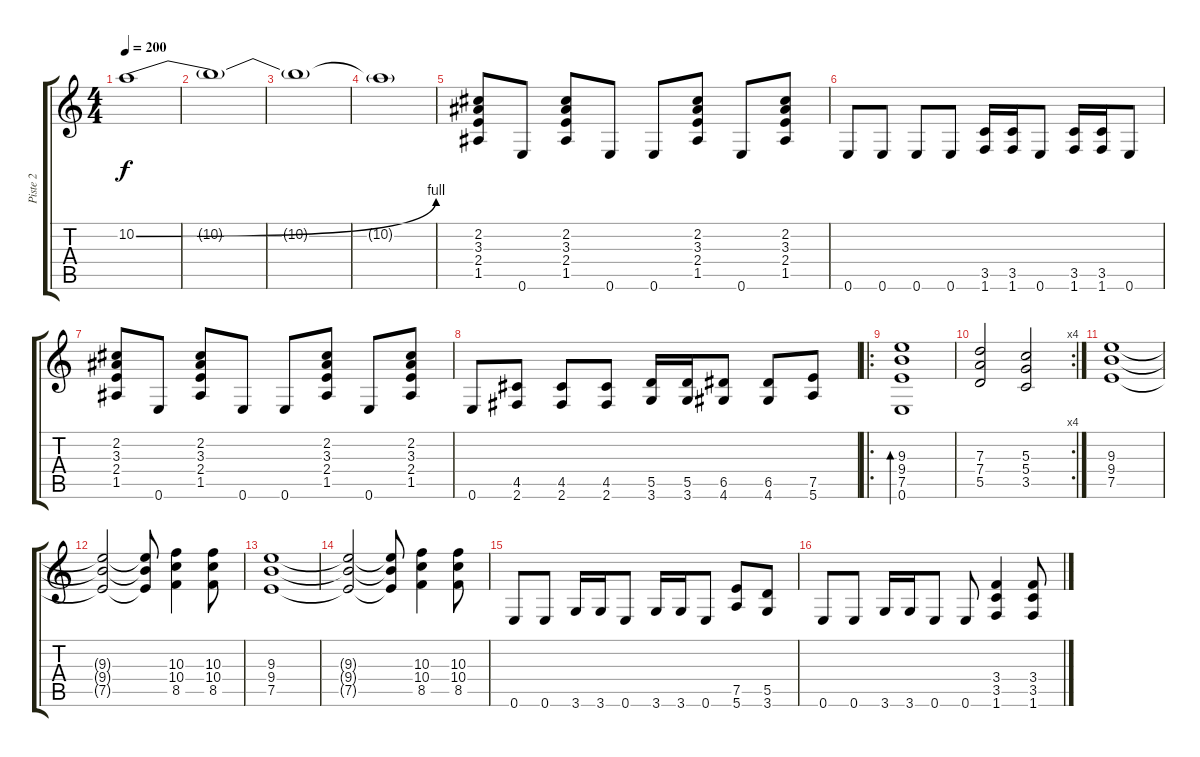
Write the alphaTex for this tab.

\track ("Piste 2" "Piste 2") {instrument distortionguitar}
\staff {score tabs}
\tuning (E4 B3 G3 D3 A2 E2) {hide}
\ts (4 4)
\tempo 200
\clef g2
\ks c
10.2{be (bend 0 0 60 4)}.1{dy f} |
10.2{t}.1 |
10.2{t}.1 |
10.2{t}.1 |
(2.2 3.3 2.4 1.5).8 0.6.8 (2.2 3.3 2.4 1.5).8 0.6.8 0.6.8 (2.2 3.3 2.4 1.5).8 0.6.8 (2.2 3.3 2.4 1.5).8 |
0.6.8 0.6.8 0.6.8 0.6.8 (3.5 1.6).16 (3.5 1.6).16 0.6.8 (3.5 1.6).16 (3.5 1.6).16 0.6.8 |
(2.2 3.3 2.4 1.5).8 0.6.8 (2.2 3.3 2.4 1.5).8 0.6.8 0.6.8 (2.2 3.3 2.4 1.5).8 0.6.8 (2.2 3.3 2.4 1.5).8 |
0.6.8 (4.5 2.6).8 (4.5 2.6).8 (4.5 2.6).8 (5.5 3.6).16 (5.5 3.6).16 (6.5 4.6).8 (6.5 4.6).8 (7.5 5.6).8 |
\ro
(9.3 9.4 7.5 0.6).1{bd 60} |
\rc 4
(7.3 7.4 5.5).2 (5.3 5.4 3.5).2 |
(9.3 9.4 7.5).1 |
(9.3{t} 9.4{t} 7.5{t}).2 (9.3{t} 9.4{t} 7.5{t}).8 (10.3 10.4 8.5).4 (10.3 10.4 8.5).8 |
(9.3 9.4 7.5).1 |
(9.3{t} 9.4{t} 7.5{t}).2 (9.3{t} 9.4{t} 7.5{t}).8 (10.3 10.4 8.5).4 (10.3 10.4 8.5).8 |
0.6.8 0.6.8 3.6.16 3.6.16 0.6.8 3.6.16 3.6.16 0.6.8 (7.5 5.6).8 (5.5 3.6).8 |
0.6.8 0.6.8 3.6.16 3.6.16 0.6.8 0.6.8 (3.4 3.5 1.6).4 (3.4 3.5 1.6).8
